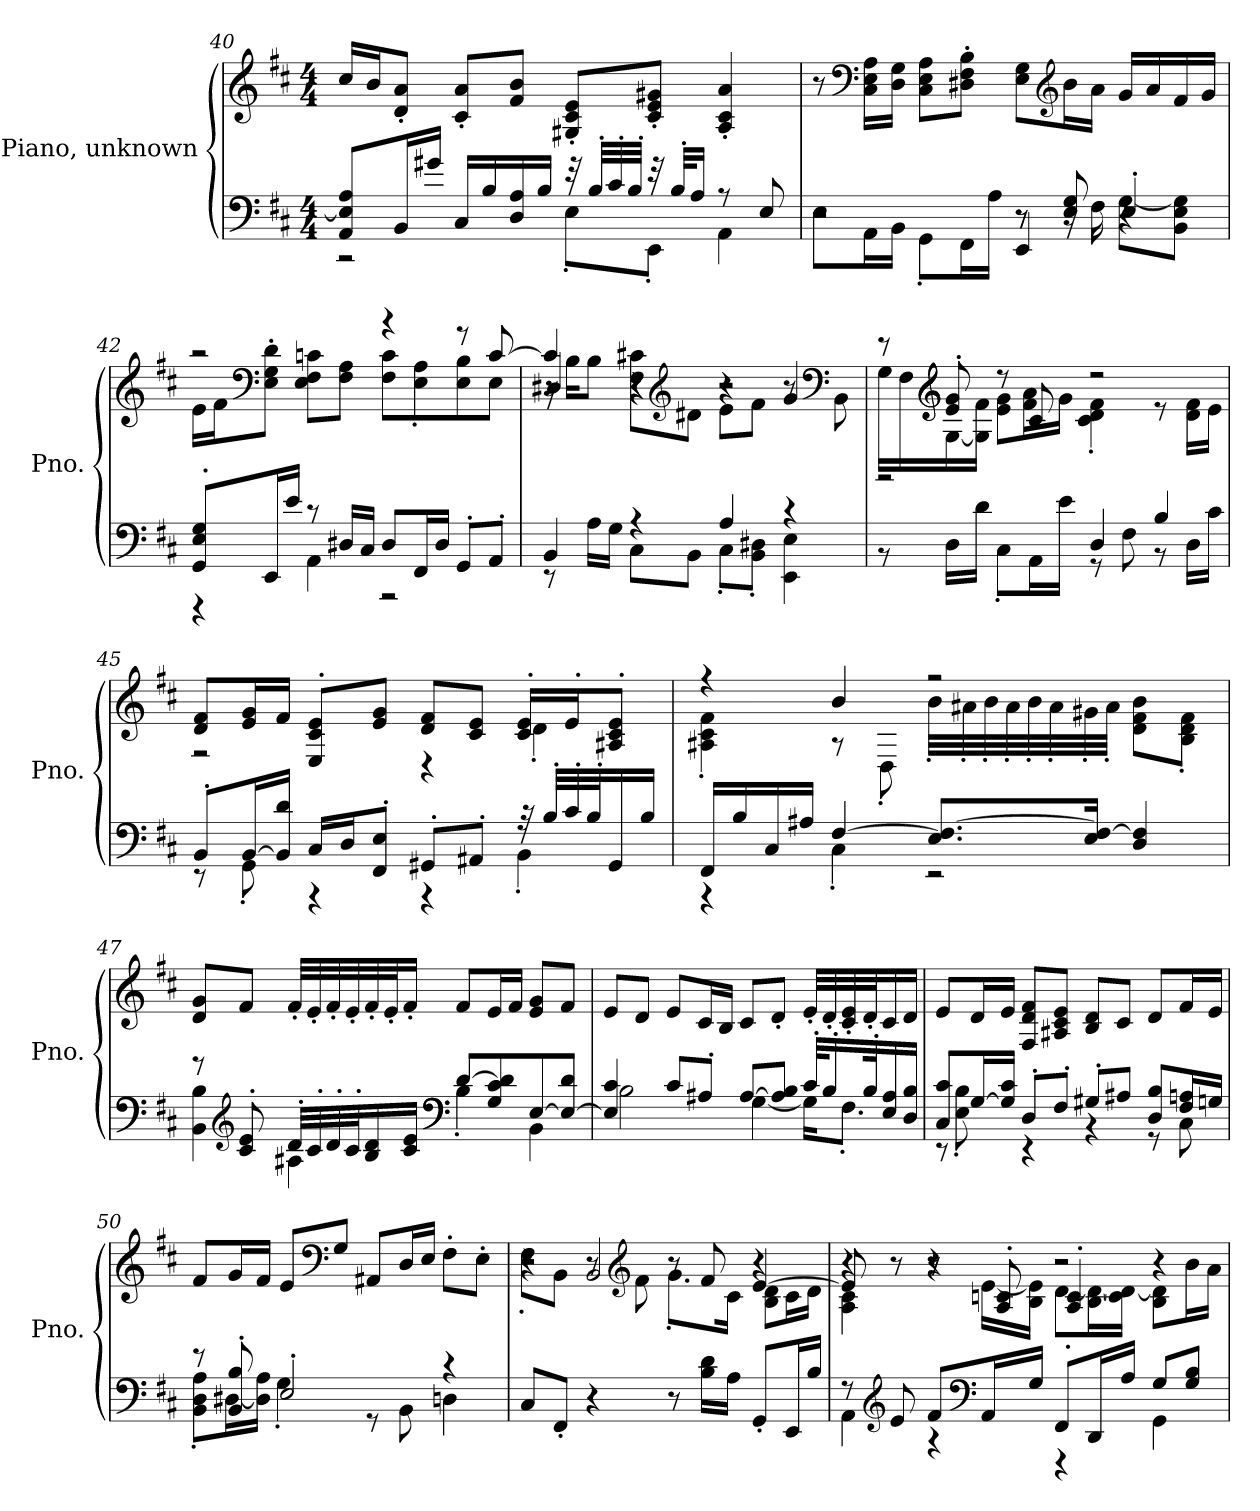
**kern	**kern
*part1	*part1
*staff2	*staff1
*I"Piano, unknown	*
*I'Pno.	*
*clefF4	*clefG2
*k[f#c#]	*k[f#c#]
*M4/4	*M4/4
=40	=40
*^	*
8AA/ 8E/] 8A/L	2r	16cc#/LL
.	.	16b/J
16BB/L	.	8d/' 8a/'J
16g#X/JJ	.	.
16C#/LL	.	8c#/' 8a/'L
16B/	.	.
16D/ 16A/	.	8f#/ 8b/J
16B/JJ	.	.
32r	8E'\L	8G#X/' 8c#/' 8e/'L
32B'/LLL	.	.
32c#'/	.	.
32B'/JJJ	.	.
32r	8EE'\J	8c#/' 8e/' 8g#X/'J
32B'/KLL	.	.
16A/JJ	.	.
8r	4AA\	4A/' 4c#/' 4a/'
8E/	.	.
!!LO:LB:g=z
=41	=41	=41
*	*^	*
2r	8E\L	2r	8r
*	*	*	*clefF4
.	16AA\L	.	16C#\ 16E\ 16A\LL
.	16BB\JJ	.	16D\ 16G\JJ
.	8GG'\L	.	8C#\ 8E\ 8A\L
.	16FF#\L	.	8D#X\' 8F#\' 8B\'J
.	16A\JJ	.	.
8r	8r	4EE/	8E\ 8G\L
*	*	*	*clefG2
8E/ 8G/	16r	.	16b\L
.	16F#\	.	16a\JJ
4r	[8G\L	4E'/	16g/LL
.	.	.	16a/
.	8BB\ 8E\ 8G\]J	.	16f#/
.	.	.	16g/JJ
*	*v	*v	*
=42	=42	=42
*	*	*^
8GG/' 8E/' 8G/'L	4r	2r	16e\LL
.	.	.	16f#\J
*	*	*clefF4	*
16EE/L	.	.	8E\' 8G\' 8d\'J
16e/JJ	.	.	.
8r	4AA\	.	8E\ 8F#\ 8cn\L
16D#X/LL	.	.	8F#\ 8A\J
16C#/JJ	.	.	.
8D#/L	2r	4r	8F#\ 8c\L
16FF#/L	.	.	8E\' 8A\'
16D#/JJ	.	.	.
8GG'/L	.	8r	8E\ 8B\
8AA'/J	.	[8c/	8E\J
!!LO:LB:g=z
=43	=43	=43	=43
*	*	*	*^
4BB/	8r	4c/]	16r	4D#X/
.	.	.	16B\KL	.
.	16A\LL	.	8B\J	.
.	16G\JJ	.	.	.
4r	8C#\L	4r	8F#\ 8c#X\L	4r
*	*	*clefG2	*	*
.	8BB\J	.	8d#X\J	.
4A/	8C#'\L	4r	8e\L	2r
.	8BB\' 8D#X\'J	.	8f#\J	.
4r	4EE\ 4E\	4g/	8r	.
*	*	*clefF4	*	*
.	.	.	8BB\	.
*	*	*	*v	*v
=44	=44	=44	=44
2r	8r	8r	16G\LL
.	.	.	16F#\
*	*	*clefG2	*
.	16D\LL	8e/' 8g/'	[16G\
.	16d\JJ	.	16G\] 16f#\JJ
.	8C#'\L	8r	8e\ 8g\L
.	16AA\L	8c#/	16f#\ 16a\L
.	16e\JJ	.	16g\JJ
4D/	8r	2r	4c#\' 4d\' 4f#\'
.	8F#\	.	.
4B/	8r	.	8r
.	16D\LL	.	16d\ 16f#\LL
.	16c#\JJ	.	16e\JJ
!!LO:LB:g=z	!!
=45	=45	=45	=45
8BB'/L	8r	8d/ 8f#/L	2r
[16BB/L	8GG'\	16e/ 16g/L	.
16BB/] 16d/JJ	.	16f#/JJ	.
16C#/LL	4r	8E/' 8c#/' 8e/'L	.
16D/J	.	.	.
8FF#/' 8E/'J	.	8e/ 8g/J	.
8GG#X'/L	4r	8d/ 8f#/L	4r
8AA#X'/J	.	8c#/ 8e/J	.
32r	4BB'\	16c#/' 16e/'LL	4d'\
32B'/LLL	.	.	.
32c#'/	.	16e'/J	.
32B'/J	.	.	.
16GG#/	.	8A#X/' 8c#/' 8e/'J	.
16B/JJ	.	.	.
=46	=46	=46	=46
16FF#/LL	4r	4r	4A#X\' 4c#\' 4f#\'
16B/	.	.	.
16C#/	.	.	.
16A#X/JJ	.	.	.
[4F#/	4C#'\	4b/	8r
.	.	.	8D'\
8.E/ 8.F#/_L	2r	2r	32b'\LLL
.	.	.	32a#X'\
.	.	.	32b'\
.	.	.	32a#'\
.	.	.	32b'\
.	.	.	32a#'\
16E/ 16F#/_Jk	.	.	32g#X'\
.	.	.	32a#'\JJJ
4D/ 4F#/]	.	.	8d\ 8f#\ 8b\L
.	.	.	8B\' 8d\' 8f#\'J
*	*	*v	*v
!!LO:LB:g=z
=47	=47	=47
8r	4BB\ 4B\	8d/ 8g/L
*clefG2	*	*
8c#/' 8e/'	.	8f#/J
32d'/LLL	4A#X\	32f#'/LLL
32c#'/	.	32e'/
32d'/	.	32f#'/
32c#'/J	.	32e'/
16B/ 16d/	.	32f#'/
.	.	32e'/J
16c#/ 16e/JJ	.	16f#'/JJ
*clefF4	*	*
[8d/L	4B'\	8f#/L
8G/ 8c#/ 8d/]	.	16e/L
.	.	16f#/JJ
[8E/	4BB\	8e/ 8g/L
8E/_ 8d/J	.	8f#/J
=48	=48	=48
4E/] 4c#/	2B\	8e/L
.	.	8d/J
8c#/L	.	8e/L
8A#X'/J	.	16c#/L
.	.	16B/JJ
[8A#/L	[4G\	8c#/L
8A#/] 8B/J	.	8d'/J
32c#'/KLL	16G\KL]	32e'/LLL
16B'/	.	32d'/
.	8.F#'\J	32c#/' 32e/'
32B'/K	.	32d'/J
16E/ 16A#/	.	16c#/
16D/ 16B/JJ	.	16d/JJ
!!LO:LB:g=z
=49	=49	=49
8C#/ 8c#/L	8r	8e/L
[16G/L	8E\' 8B\'	16d/L
16G/] 16c#/JJ	.	16e/JJ
8D'/L	4r	8F#/ 8d/ 8f#/L
8F#'/J	.	8A#X/ 8c#/ 8e/J
8G#X'/L	4r	8B/ 8d/L
8A#X/J	.	8c#/J
8D/ 8B/L	8r	8d/L
16F#/ 16An/L	8C#\	16f#/L
16Gn/JJ	.	16e/JJ
=50	=50	=50
8r	8BB\' 8D\' 8A\'L	8f#/L
8BB/' 8B/'	[16D#X\L	16g/L
.	16D#\] 16A\JJ	16f#/JJ
2E'/	4G'\	8e/L
*	*	*clefF4
.	.	8G/J
.	8r	8AA#X/L
.	8BB\	16D/L
.	.	16E/JJ
4r	4Dn\	8F#'\L
.	.	8E'\J
*v	*v	*
!!LO:PB:g=z
=51	=51
*	*^
*	*	*^
8C#/L	2r	8F#'\L	4r
8FF#'/J	.	8BB\J	.
4r	.	8r	2BB/
*	*clefG2	*	*
.	.	8f#\	.
8r	8r	8.g'\L	.
16B\ 16d\LL	8f#/	.	.
16A\JJ	.	16c#\Jk	.
8GG'/L	[4e/	8B\ 8d\L	4r
16EE/L	.	16c#\L	.
16B/JJ	.	16d\JJ	.
=52	=52	=52	=52
*^	*	*	*
8r	4AA\	8e/]	4A\ 4c#\	4r
*clefG2	*	*	*	*
8e/	.	8r	.	.
8f#/L	4r	4r	8r	8r
*clefF4	*	*	*	*
16AA/L	.	.	[16e\LL	8A/' 8cn/'
16G/JJ	.	.	16B\ 16e\]JJ	.
8FF#'/L	4r	2r	[8d\L	4A/' 4c/'
16DD/L	.	.	16B\ 16d\_L	.
16A/JJ	.	.	16c\ 16d\_JJ	.
8G/L	4GG\	.	8B\ 8d\]L	4r
8G/ 8B/J	.	.	16b\L	.
.	.	.	16a\JJ	.
*v	*v	*	*	*
*	*v	*v	*v
=	=
*-	*-
